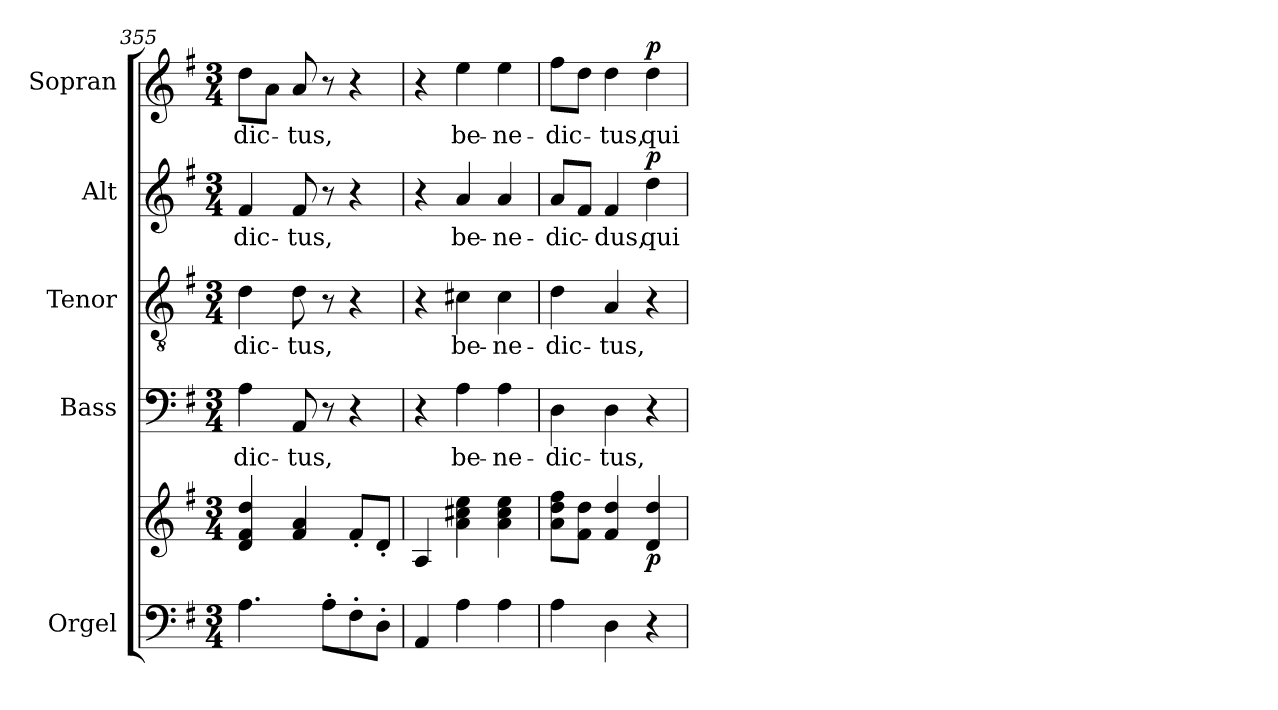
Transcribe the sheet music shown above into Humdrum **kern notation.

**kern	**kern	**dynam	**kern	**text	**kern	**text	**kern	**text	**dynam	**kern	**text	**dynam
*part5	*part5	*part5	*part4	*part4	*part3	*part3	*part2	*part2	*part2	*part1	*part1	*part1
*staff6	*staff5	*staff5/6	*staff4	*staff4	*staff3	*staff3	*staff2	*staff2	*staff2	*staff1	*staff1	*staff1
*I"Orgel	*	*	*I"Bass	*	*I"Tenor	*	*I"Alt	*	*	*I"Sopran	*	*
*I'Org.	*	*	*I'B.	*	*I'T.	*	*I'A.	*	*	*I'S.	*	*
*clefF4	*clefG2	*	*clefF4	*	*clefGv2	*	*clefG2	*	*	*clefG2	*	*
*k[f#]	*k[f#]	*	*k[f#]	*	*k[f#]	*	*k[f#]	*	*	*k[f#]	*	*
*G:	*G:	*	*G:	*	*G:	*	*G:	*	*	*G:	*	*
*M3/4	*M3/4	*	*M3/4	*	*M3/4	*	*M3/4	*	*	*M3/4	*	*
=355	=355	=355	=355	=355	=355	=355	=355	=355	=355	=355	=355	=355
!	!	!	!	!LO:LY:b	!	!LO:LY:b	!	!LO:LY:b	!	!	!LO:LY:b	!
4.A\	4d/ 4f#/ 4dd/	.	4A\	-dic-	4d\	-dic-	4f#/	-dic-	.	8dd\L	-dic-	.
.	.	.	.	.	.	.	.	.	.	8a\J	.	.
!	!	!	!	!LO:LY:b	!	!LO:LY:b	!	!LO:LY:b	!	!	!LO:LY:b	!
.	4f#/ 4a/	.	8AA/	-tus,	8d\	-tus,	8f#/	-tus,	.	8a/	-tus,	.
8A'>\L	.	.	8r	.	8r	.	8r	.	.	8r	.	.
8F#'>\	8f#'</L	.	4r	.	4r	.	4r	.	.	4r	.	.
8D'>\J	8d'</J	.	.	.	.	.	.	.	.	.	.	.
=356	=356	=356	=356	=356	=356	=356	=356	=356	=356	=356	=356	=356
4AA/	4A/	.	4r	.	4r	.	4r	.	.	4r	.	.
!	!	!	!	!LO:LY:b	!	!LO:LY:b	!	!LO:LY:b	!	!	!LO:LY:b	!
4A\	4a\ 4cc#X\ 4ee\	.	4A\	be-	4c#X\	be-	4a/	be-	.	4ee\	be-	.
!	!	!	!	!LO:LY:b	!	!LO:LY:b	!	!LO:LY:b	!	!	!LO:LY:b	!
4A\	4a\ 4cc#\ 4ee\	.	4A\	-ne-	4c#\	-ne-	4a/	-ne-	.	4ee\	-ne-	.
=357	=357	=357	=357	=357	=357	=357	=357	=357	=357	=357	=357	=357
!	!	!	!	!LO:LY:b	!	!LO:LY:b	!	!LO:LY:b	!	!	!LO:LY:b	!
4A\	8a\ 8dd\ 8ff#\L	.	4D\	-dic-	4d\	-dic-	8a/L	-dic-	.	8ff#\L	-dic-	.
.	8f#\ 8dd\J	.	.	.	.	.	8f#/J	.	.	8dd\J	.	.
!	!	!	!	!LO:LY:b	!	!LO:LY:b	!	!LO:LY:b	!	!	!LO:LY:b	!
4D\	4f#/ 4dd/	.	4D\	-tus,	4A/	-tus,	4f#/	-dus,	.	4dd\	-tus,	.
!	!	!LO:DY:b	!	!	!	!	!	!LO:LY:b	!LO:DY:a	!	!LO:LY:b	!LO:DY:a
4r	4d/ 4dd/	p	4r	.	4r	.	4dd\	qui	p	4dd\	qui	p
=	=	=	=	=	=	=	=	=	=	=	=	=
*-	*-	*-	*-	*-	*-	*-	*-	*-	*-	*-	*-	*-
